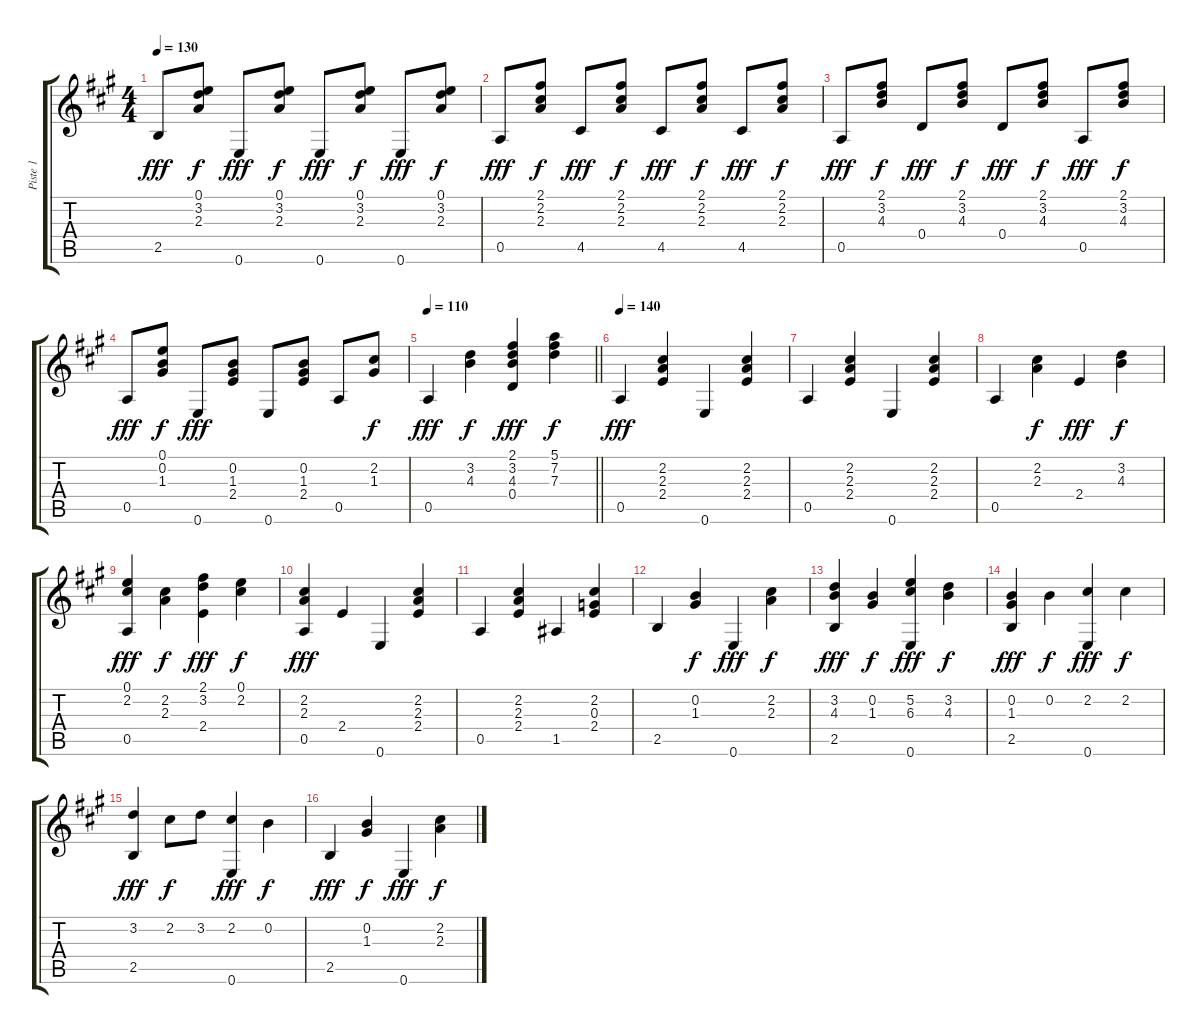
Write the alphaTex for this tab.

\track ("Piste 1" "Piste 1") {instrument electricguitarjazz}
\staff {score tabs}
\tuning (E4 B3 G3 D3 A2 E2) {hide}
\ts (4 4)
\tempo 130
\clef g2
\ks a
2.5.8{dy fff} (0.1 3.2 2.3).8{dy f} 0.6.8{dy fff} (0.1 3.2 2.3).8{dy f} 0.6.8{dy fff} (0.1 3.2 2.3).8{dy f} 0.6.8{dy fff} (0.1 3.2 2.3).8{dy f} |
0.5.8{dy fff} (2.1 2.2 2.3).8{dy f} 4.5.8{dy fff} (2.1 2.2 2.3).8{dy f} 4.5.8{dy fff} (2.1 2.2 2.3).8{dy f} 4.5.8{dy fff} (2.1 2.2 2.3).8{dy f} |
0.5.8{dy fff} (2.1 3.2 4.3).8{dy f} 0.4.8{dy fff} (2.1 3.2 4.3).8{dy f} 0.4.8{dy fff} (2.1 3.2 4.3).8{dy f} 0.5.8{dy fff} (2.1 3.2 4.3).8{dy f} |
0.5.8{dy fff} (0.1 0.2 1.3).8{dy f} 0.6.8{dy fff} (0.2 1.3 2.4).8 0.6.8 (0.2 1.3 2.4).8 0.5.8 (2.2 1.3).8{dy f} |
\tempo 110
\barLineRight lightlight
0.5.4{dy fff} (3.2 4.3).4{dy f} (2.1 3.2 4.3 0.4).4{dy fff} (5.1 7.2 7.3).4{dy f} |
\tempo 140
0.5.4{dy fff} (2.2 2.3 2.4).4 0.6.4 (2.2 2.3 2.4).4 |
0.5.4 (2.2 2.3 2.4).4 0.6.4 (2.2 2.3 2.4).4 |
0.5.4 (2.2 2.3).4{dy f} 2.4.4{dy fff} (3.2 4.3).4{dy f} |
(0.1 2.2 0.5).4{dy fff} (2.2 2.3).4{dy f} (2.1 3.2 2.4).4{dy fff} (0.1 2.2).4{dy f} |
(2.2 2.3 0.5).4{dy fff} 2.4.4 0.6.4 (2.2 2.3 2.4).4 |
0.5.4 (2.2 2.3 2.4).4 1.5.4 (2.2 0.3 2.4).4 |
2.5.4 (0.2 1.3).4{dy f} 0.6.4{dy fff} (2.2 2.3).4{dy f} |
(3.2 4.3 2.5).4{dy fff} (0.2 1.3).4{dy f} (5.2 6.3 0.6).4{dy fff} (3.2 4.3).4{dy f} |
(0.2 1.3 2.5).4{dy fff} 0.2.4{dy f} (2.2 0.6).4{dy fff} 2.2.4{dy f} |
(3.2 2.5).4{dy fff} 2.2.8{dy f} 3.2.8 (2.2 0.6).4{dy fff} 0.2.4{dy f} |
2.5.4{dy fff} (0.2 1.3).4{dy f} 0.6.4{dy fff} (2.2 2.3).4{dy f}
